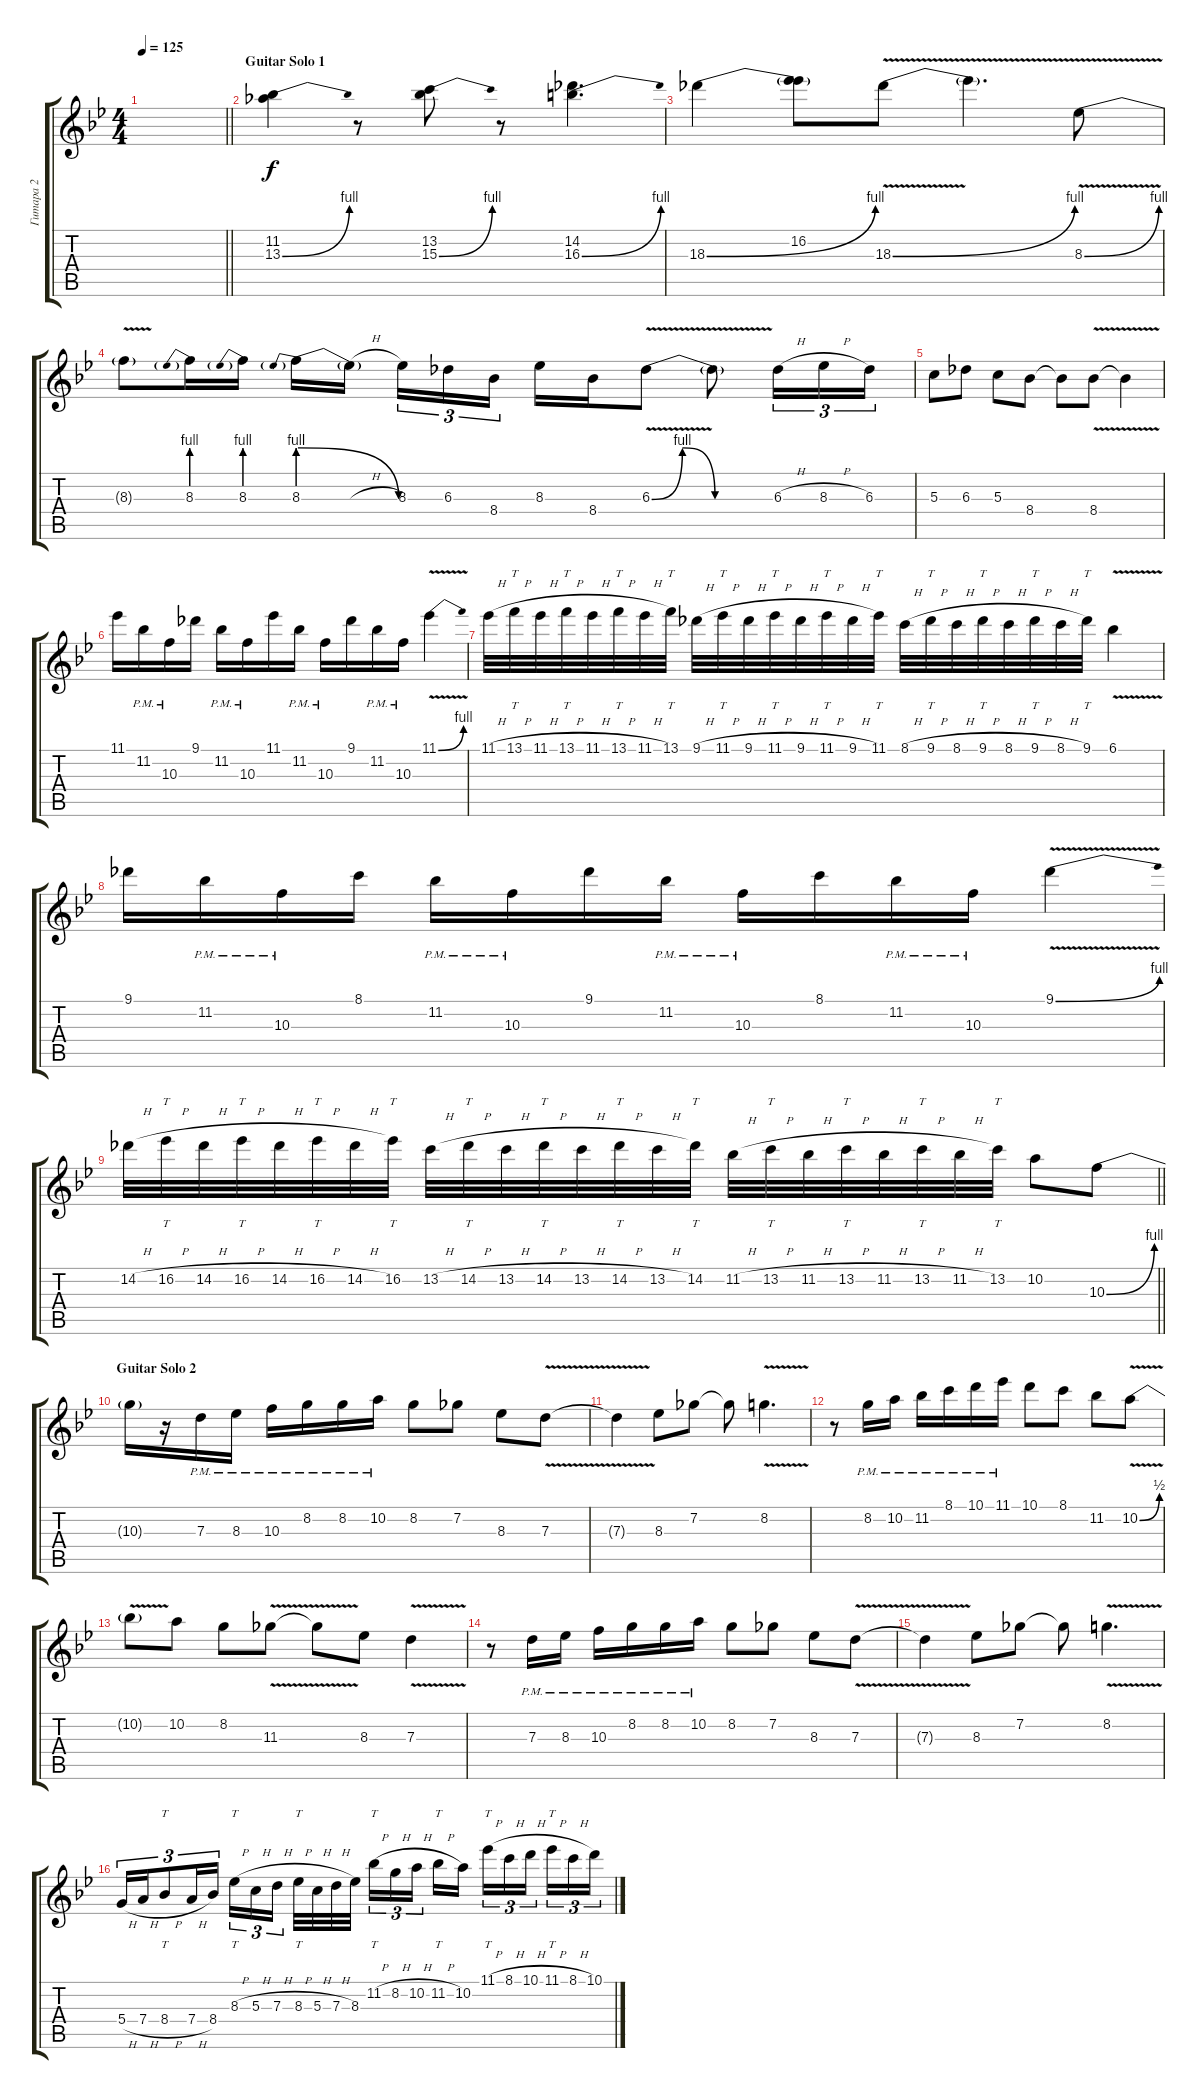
\track ("Гитара 2" "Гитара 2") {instrument distortionguitar}
\staff {score tabs}
\tuning (E4 B3 G3 D3 A2 D2) {hide}
\ts (4 4)
\tempo 125
\clef g2
\barLineRight lightlight
\ks gminor
|
\section ("" "Guitar Solo 1")
(11.2 13.3{be (bend 0 0 60 4)}).4{dy f} r.8 (13.2 15.3{be (bend 0 0 60 4)}).8 r.8 (14.2 16.3{be (bend 0 0 60 4)}).4{d} |
18.3{be (bend 0 0 60 4)}.4 (16.2 18.3{t}).8 18.3{be (bend 0 0 60 4) v}.8 18.3{t}.4{d} 8.3{be (bend 0 0 60 4) v}.8 |
8.3{t}.8 8.3{be (prebend 0 4 60 4)}.16 8.3{be (prebend 0 4 60 4)}.16 8.3{be (prebendrelease 0 4 60 0)}.16 8.3{h t}.16{beam splitsecondary} 8.3.16{tu (3 2)} 6.3.16{tu (3 2)} 8.4.16{tu (3 2)} 8.3.16 8.4.16 6.3{be (custom 0 0 15 4 31 0 60 0) v}.8 6.3{t}.8 6.3{h}.16{tu (3 2)} 8.3{h}.16{tu (3 2)} 6.3.16{tu (3 2)} |
5.3.8 6.3.8 5.3.8 8.4.8 8.4{t}.8 8.4{v}.8 8.4{t}.4 |
11.1.16 11.2{pm}.16 10.3{pm}.16 9.1.16 11.2{pm}.16 10.3{pm}.16 11.1.16 11.2{pm}.16 10.3{pm}.16 9.1.16 11.2{pm}.16 10.3{pm}.16 11.1{be (bend 0 0 60 4) v}.4 |
11.1{h}.32 13.1{h}.32{tt} 11.1{h}.32 13.1{h}.32{tt} 11.1{h}.32 13.1{h}.32{tt} 11.1{h}.32 13.1.32{tt} 9.1{h}.32 11.1{h}.32{tt} 9.1{h}.32 11.1{h}.32{tt} 9.1{h}.32 11.1{h}.32{tt} 9.1{h}.32 11.1.32{tt} 8.1{h}.32 9.1{h}.32{tt} 8.1{h}.32 9.1{h}.32{tt} 8.1{h}.32 9.1{h}.32{tt} 8.1{h}.32 9.1.32{tt} 6.1{v}.4 |
9.1.16 11.2{pm}.16 10.3{pm}.16 8.1.16 11.2{pm}.16 10.3{pm}.16 9.1.16 11.2{pm}.16 10.3{pm}.16 8.1.16 11.2{pm}.16 10.3{pm}.16 9.1{be (bend 0 0 60 4) v}.4 |
\barLineRight lightlight
14.2{h}.32 16.2{h}.32{tt} 14.2{h}.32 16.2{h}.32{tt} 14.2{h}.32 16.2{h}.32{tt} 14.2{h}.32 16.2.32{tt} 13.2{h}.32 14.2{h}.32{tt} 13.2{h}.32 14.2{h}.32{tt} 13.2{h}.32 14.2{h}.32{tt} 13.2{h}.32 14.2.32{tt} 11.2{h}.32 13.2{h}.32{tt} 11.2{h}.32 13.2{h}.32{tt} 11.2{h}.32 13.2{h}.32{tt} 11.2{h}.32 13.2.32{tt} 10.2.8 10.3{be (bend 0 0 60 4)}.8 |
\section ("" "Guitar Solo 2")
10.3{t}.16{volume 9} r.16 7.3{pm}.16 8.3{pm}.16 10.3{pm}.16 8.2{pm}.16 8.2{pm}.16 10.2{pm}.16 8.2.8 7.2.8 8.3.8 7.3{v}.8 |
7.3{t}.4 8.3.8 7.2.8 7.2{t}.8 8.2{v}.4{d} |
r.8 8.2{pm}.16 10.2{pm}.16 11.2{pm}.16 8.1{pm}.16 10.1{pm}.16 11.1{pm}.16 10.1.8 8.1.8 11.2.8 10.2{be (bend 0 0 60 2) v}.8 |
10.2{t}.8 10.2.8 8.2.8 11.3{v}.8 11.3{t}.8 8.3.8 7.3{v}.4 |
r.8 7.3{pm}.16 8.3{pm}.16 10.3{pm}.16 8.2{pm}.16 8.2{pm}.16 10.2{pm}.16 8.2.8 7.2.8 8.3.8 7.3{v}.8 |
7.3{t}.4 8.3.8 7.2.8 7.2{t}.8 8.2{v}.4{d} |
5.4{h}.16{tu (3 2)} 7.4{h}.16{tu (3 2)} 8.4{h}.8{tt tu (3 2)} 7.4{h}.16{tu (3 2)} 8.4.16{tu (3 2)} 8.3{h}.16{tt tu (3 2)} 5.3{h}.16{tu (3 2)} 7.3{h}.16{tu (3 2) beam splitsecondary} 8.3{h}.32{tt} 5.3{h}.32 7.3{h}.32 8.3.32 11.2{h}.16{tt tu (3 2)} 8.2{h}.16{tu (3 2)} 10.2{h}.16{tu (3 2) beam splitsecondary} 11.2{h}.16{tt} 10.2.16 11.1{h}.16{tt tu (3 2)} 8.1{h}.16{tu (3 2)} 10.1{h}.16{tu (3 2) beam splitsecondary} 11.1{h}.16{tt tu (3 2)} 8.1{h}.16{tu (3 2)} 10.1.16{tu (3 2)}
